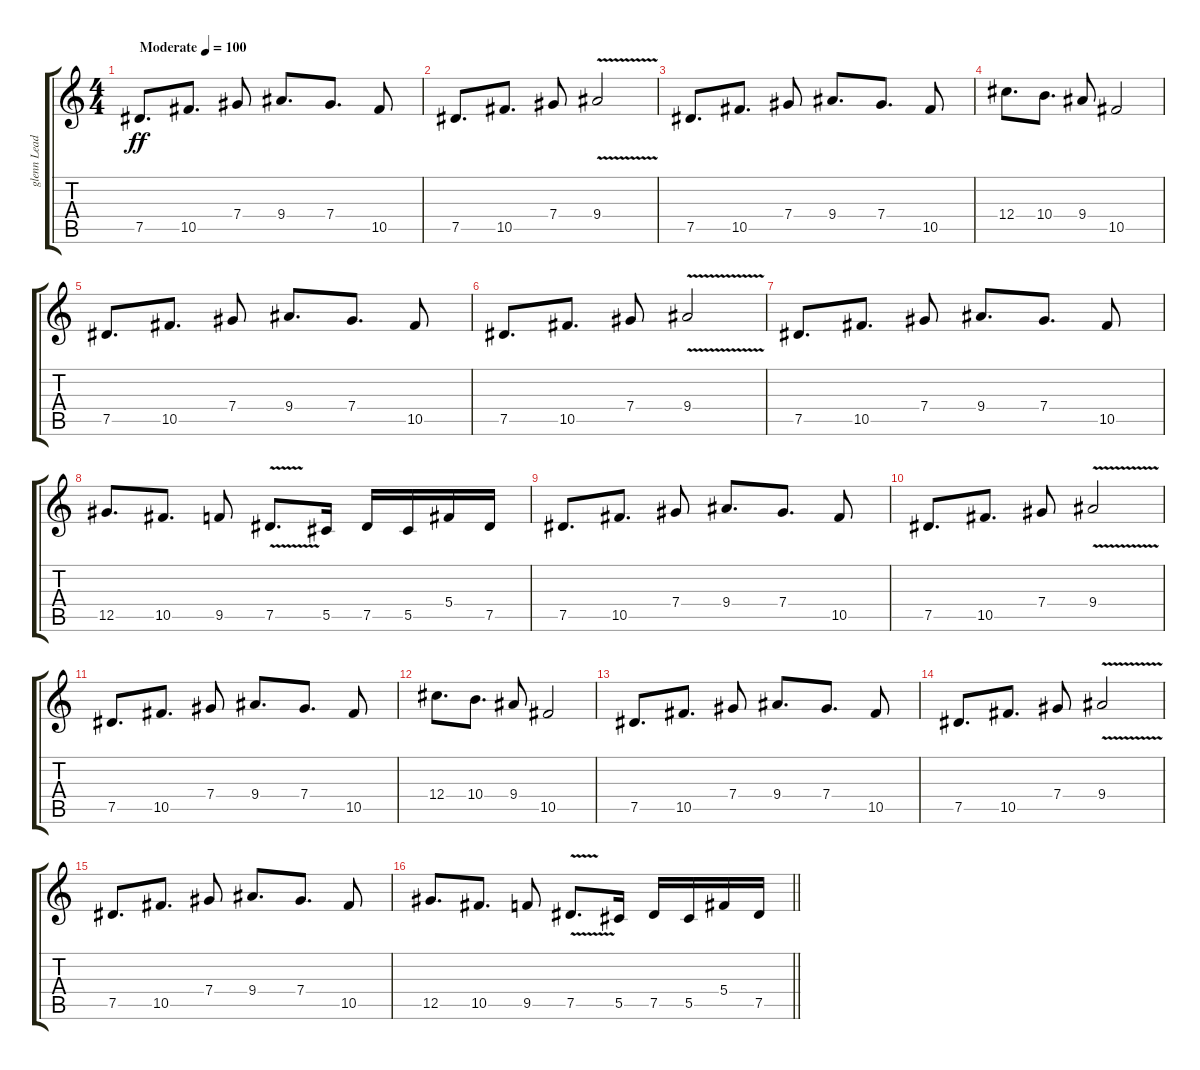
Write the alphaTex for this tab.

\track ("glenn Lead" "glenn Lead") {instrument distortionguitar}
\staff {score tabs}
\tuning (Eb4 Bb3 Gb3 Db3 Ab2 Eb2) {hide}
\ts (4 4)
\section ("" "")
\tempo (100 "Moderate")
\clef g2
\ks c
7.5.8{d dy ff instrument distortionguitar} 10.5.8{d} 7.4.8 9.4.8{d} 7.4.8{d} 10.5.8 |
7.5.8{d} 10.5.8{d} 7.4.8 9.4{v}.2 |
7.5.8{d} 10.5.8{d} 7.4.8 9.4.8{d} 7.4.8{d} 10.5.8 |
12.4.8{d} 10.4.8{d} 9.4.8 10.5.2 |
7.5.8{d} 10.5.8{d} 7.4.8 9.4.8{d} 7.4.8{d} 10.5.8 |
7.5.8{d} 10.5.8{d} 7.4.8 9.4{v}.2 |
7.5.8{d} 10.5.8{d} 7.4.8 9.4.8{d} 7.4.8{d} 10.5.8 |
12.5.8{d} 10.5.8{d} 9.5.8 7.5{v}.8{d} 5.5.16 7.5.16 5.5.16 5.4.16 7.5.16 |
7.5.8{d} 10.5.8{d} 7.4.8 9.4.8{d} 7.4.8{d} 10.5.8 |
7.5.8{d} 10.5.8{d} 7.4.8 9.4{v}.2 |
7.5.8{d} 10.5.8{d} 7.4.8 9.4.8{d} 7.4.8{d} 10.5.8 |
12.4.8{d} 10.4.8{d} 9.4.8 10.5.2 |
7.5.8{d} 10.5.8{d} 7.4.8 9.4.8{d} 7.4.8{d} 10.5.8 |
7.5.8{d} 10.5.8{d} 7.4.8 9.4{v}.2 |
7.5.8{d} 10.5.8{d} 7.4.8 9.4.8{d} 7.4.8{d} 10.5.8 |
\barLineRight lightlight
12.5.8{d} 10.5.8{d} 9.5.8 7.5{v}.8{d} 5.5.16 7.5.16 5.5.16 5.4.16 7.5.16
